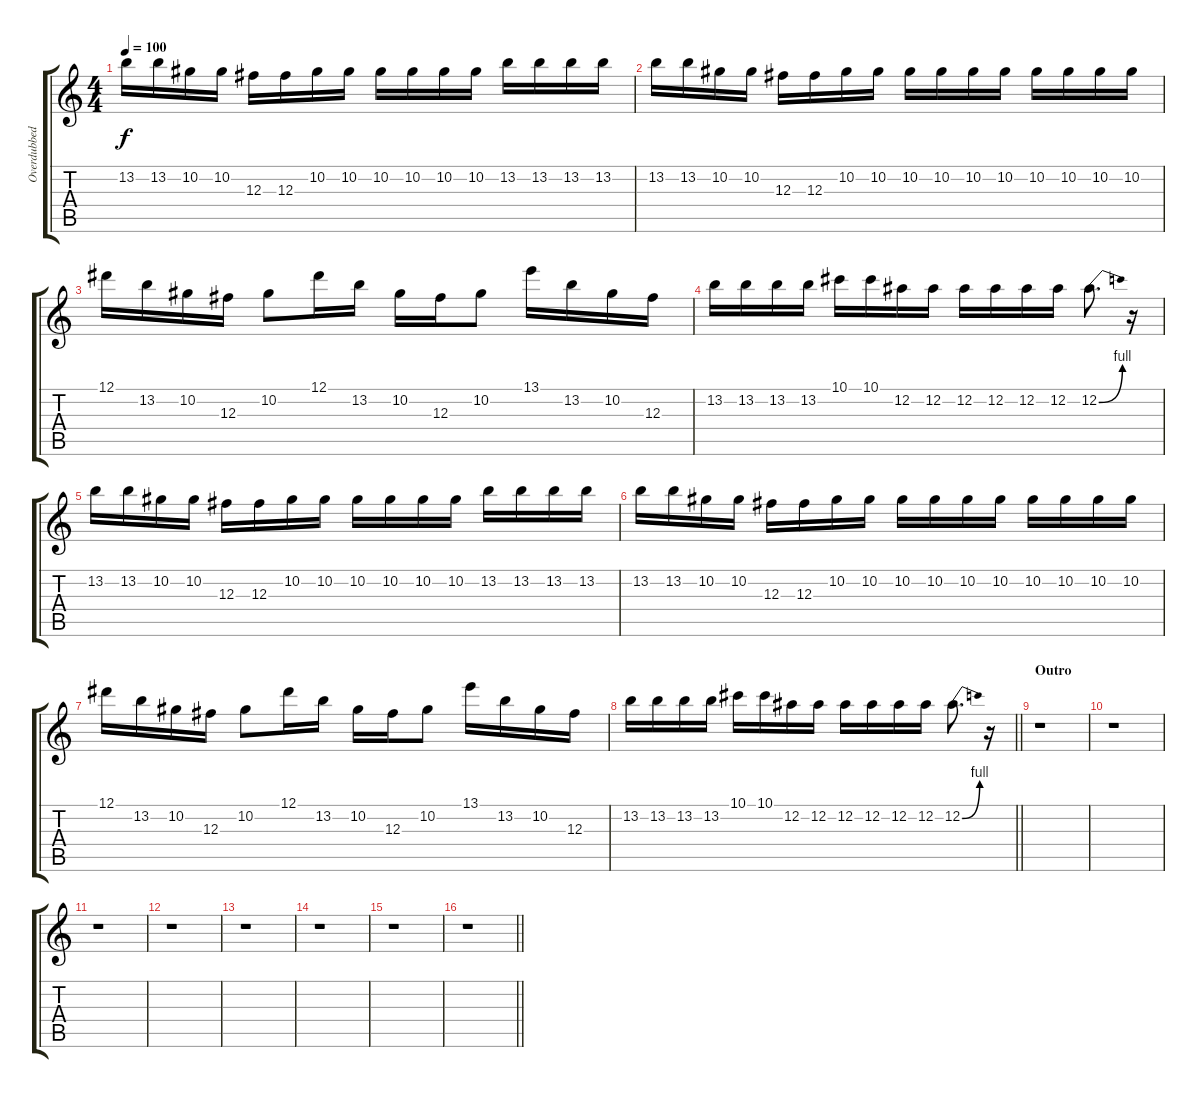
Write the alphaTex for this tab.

\track ("Overdubbed Guitar" "Overdubbed") {instrument overdrivenguitar}
\staff {score tabs}
\tuning (Eb4 Bb3 Gb3 Db3 Ab2 Db2) {hide}
\ts (4 4)
\tempo 100
\clef g2
\ks c
13.2.16{dy f} 13.2.16 10.2.16 10.2.16 12.3.16 12.3.16 10.2.16 10.2.16 10.2.16 10.2.16 10.2.16 10.2.16 13.2.16 13.2.16 13.2.16 13.2.16 |
13.2.16 13.2.16 10.2.16 10.2.16 12.3.16 12.3.16 10.2.16 10.2.16 10.2.16 10.2.16 10.2.16 10.2.16 10.2.16 10.2.16 10.2.16 10.2.16 |
12.1.16 13.2.16 10.2.16 12.3.16 10.2.8 12.1.16 13.2.16 10.2.16 12.3.16 10.2.8 13.1.16 13.2.16 10.2.16 12.3.16 |
13.2.16 13.2.16 13.2.16 13.2.16 10.1.16 10.1.16 12.2.16 12.2.16 12.2.16 12.2.16 12.2.16 12.2.16 12.2{be (bend 0 0 60 4)}.8{d} r.16 |
13.2.16 13.2.16 10.2.16 10.2.16 12.3.16 12.3.16 10.2.16 10.2.16 10.2.16 10.2.16 10.2.16 10.2.16 13.2.16 13.2.16 13.2.16 13.2.16 |
13.2.16 13.2.16 10.2.16 10.2.16 12.3.16 12.3.16 10.2.16 10.2.16 10.2.16 10.2.16 10.2.16 10.2.16 10.2.16 10.2.16 10.2.16 10.2.16 |
12.1.16 13.2.16 10.2.16 12.3.16 10.2.8 12.1.16 13.2.16 10.2.16 12.3.16 10.2.8 13.1.16 13.2.16 10.2.16 12.3.16 |
\barLineRight lightlight
13.2.16 13.2.16 13.2.16 13.2.16 10.1.16 10.1.16 12.2.16 12.2.16 12.2.16 12.2.16 12.2.16 12.2.16 12.2{be (bend 0 0 60 4)}.8{d} r.16 |
\section ("" "Outro")
r.1 |
r.1 |
r.1 |
r.1 |
r.1 |
r.1 |
r.1 |
\barLineRight lightlight
r.1
